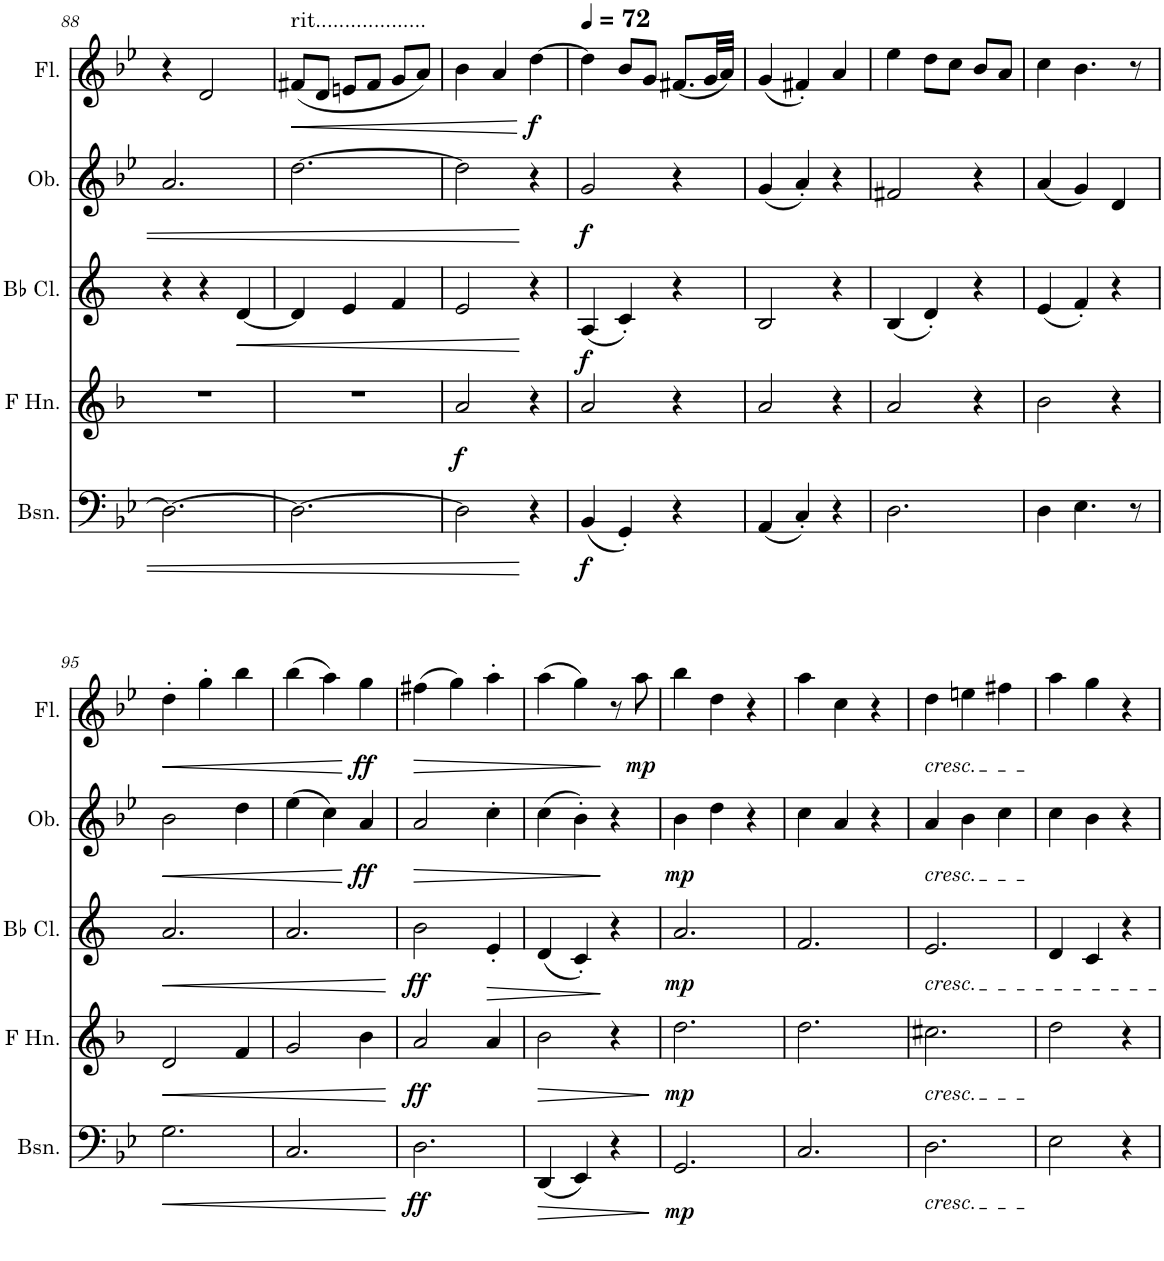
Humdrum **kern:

**kern	**dynam	**kern	**dynam	**kern	**dynam	**kern	**dynam	**kern	**dynam
*part5	*part5	*part4	*part4	*part3	*part3	*part2	*part2	*part1	*part1
*staff5	*staff5	*staff4	*staff4	*staff3	*staff3	*staff2	*staff2	*staff1	*staff1
*I"Bassoon	*	*I"Horn in F	*	*I"Bb Clarinet	*	*I"Oboe	*	*I"Flute	*
*I'Bsn.	*	*	*	*I'Bb Cl.	*	*I'Ob.	*	*I'Fl.	*
!!LO:PB:g=z
*clefF4	*	*clefG2	*	*clefG2	*	*clefG2	*	*clefG2	*
*	*	*Trd4c7	*	*Trd1c2	*	*	*	*	*
*k[b-e-]	*	*k[b-]	*	*k[]	*	*k[b-e-]	*	*k[b-e-]	*
*M3/4	*	*M3/4	*	*M3/4	*	*M3/4	*	*M3/4	*
=88	=88	=88	=88	=88	=88	=88	=88	=88	=88
2.D\_	.	2.r	.	4r	.	2.a/	.	4r	.
.	.	.	.	4r	.	.	.	2d/	.
!	!	!	!	!	!LO:HP:b	!	!	!	!
.	.	.	.	[4d/	<	.	.	.	.
=89	=89	=89	=89	=89	=89	=89	=89	=89	=89
!	!	!	!	!	!	!	!	!LO:TX:a:t=rit...................	!
!	!	!	!	!	!	!	!	!	!LO:HP:b
2.D\_	.	2.r	.	4d/]	.	[2.dd\	.	(8f#X/L	<
.	.	.	.	.	.	.	.	8d/J	.
.	.	.	.	4e/	.	.	.	8en/L	.
.	.	.	.	.	.	.	.	8f#/J	.
.	.	.	.	4f/	.	.	.	8g/L	.
.	.	.	.	.	.	.	.	8a/J)	.
=90	=90	=90	=90	=90	=90	=90	=90	=90	=90
!	!	!	!LO:DY:b	!	!	!	!	!	!
2D\]	.	2a/	f	2e/	.	2dd\]	.	4b-\	.
.	.	.	.	.	.	.	.	4a/	.
!	!	!	!	!	!	!	!	!	!LO:DY:n=1:b
4r	.	4r	.	4r	[	4r	.	[4dd\	[ f
=91	=91	=91	=91	=91	=91	=91	=91	=91	=91
*	*	*	*	*	*	*	*	*MM72	*
!	!LO:DY:b	!	!	!	!LO:DY:b	!	!LO:DY:b	!	!
(4BB-/	f	2a/	.	(4A/	f	2g/	f	4dd\]	.
4GG'/)	.	.	.	4c'/)	.	.	.	8b-/L	.
.	.	.	.	.	.	.	.	8g/J	.
4r	.	4r	.	4r	.	4r	.	(8.f#X/L	.
.	.	.	.	.	.	.	.	32g/LL	.
.	.	.	.	.	.	.	.	32a/JJJ)	.
=92	=92	=92	=92	=92	=92	=92	=92	=92	=92
(4AA/	.	2a/	.	2B/	.	(4g/	.	(4g/	.
4C'/)	.	.	.	.	.	4a'/)	.	4f#X'/)	.
4r	.	4r	.	4r	.	4r	.	4a/	.
=93	=93	=93	=93	=93	=93	=93	=93	=93	=93
2.D\	.	2a/	.	(4B/	.	2f#X/	.	4ee-\	.
.	.	.	.	4d'/)	.	.	.	8dd\L	.
.	.	.	.	.	.	.	.	8cc\J	.
.	.	4r	.	4r	.	4r	.	8b-/L	.
.	.	.	.	.	.	.	.	8a/J	.
=94	=94	=94	=94	=94	=94	=94	=94	=94	=94
4D\	.	2b-\	.	(4e/	.	(4a/	.	4cc\	.
4.E-\	.	.	.	4f'/)	.	4g/)	.	4.b-\	.
.	.	4r	.	4r	.	4d/	.	.	.
8r	.	.	.	.	.	.	.	8r	.
!!LO:LB:g=z
=95	=95	=95	=95	=95	=95	=95	=95	=95	=95
!	!LO:HP:b	!	!LO:HP:b	!	!LO:HP:b	!	!LO:HP:b	!	!LO:HP:b
2.G\	<	2d/	<	2.a/	<	2b-\	<	4dd'\	<
.	.	.	.	.	.	.	.	4gg'\	.
.	.	4f/	.	.	.	4dd\	.	4bb-\	.
=96	=96	=96	=96	=96	=96	=96	=96	=96	=96
2.C/	.	2g/	.	2.a/	.	(4ee-\	.	(4bb-\	.
.	.	.	.	.	.	4cc\)	.	4aa\)	.
!	!	!	!	!	!	!	!LO:DY:n=1:b	!	!LO:DY:n=1:b
.	.	4b-\	.	.	.	4a/	[ ff	4gg\	[ ff
.	[	.	[	.	[	.	.	.	.
=97	=97	=97	=97	=97	=97	=97	=97	=97	=97
!	!LO:DY:b	!	!LO:DY:b	!	!LO:DY:b	!	!LO:HP:b	!	!LO:HP:b
2.D\	ff	2a/	ff	2b\	ff	2a/	>	(4ff#X\	>
.	.	.	.	.	.	.	.	4gg\)	.
!	!	!	!	!	!LO:HP:b	!	!	!	!
.	.	4a/	.	4e'/	>	4cc'\	.	4aa'\	.
=98	=98	=98	=98	=98	=98	=98	=98	=98	=98
!	!LO:HP:b	!	!LO:HP:b	!	!	!	!	!	!
(4DD/	>	2b-\	>	(4d/	.	(4cc\	.	(4aa\	.
4EE-/)	.	.	.	4c'/)	.	4b-'\)	.	4gg\)	.
4r	.	4r	.	4r	]	4r	]	8r	]
!	!	!	!	!	!	!	!	!	!LO:DY:b
.	.	.	.	.	.	.	.	8aa\	mp
.	]	.	]	.	.	.	.	.	.
=99	=99	=99	=99	=99	=99	=99	=99	=99	=99
!	!LO:DY:b	!	!LO:DY:b	!	!LO:DY:b	!	!LO:DY:b	!	!
2.GG/	mp	2.dd\	mp	2.a/	mp	4b-\	mp	4bb-\	.
.	.	.	.	.	.	4dd\	.	4dd\	.
.	.	.	.	.	.	4r	.	4r	.
=100	=100	=100	=100	=100	=100	=100	=100	=100	=100
2.C/	.	2.dd\	.	2.f/	.	4cc\	.	4aa\	.
.	.	.	.	.	.	4a/	.	4cc\	.
.	.	.	.	.	.	4r	.	4r	.
=101	=101	=101	=101	=101	=101	=101	=101	=101	=101
!	!	!	!	!	!	!	!	!LO:TX:b:i:t=cresc.	!
!	!	!	!	!	!	!LO:TX:b:i:t=cresc.	!	!	!
!	!	!	!	!LO:TX:b:i:t=cresc.	!	!	!	!	!
!	!	!LO:TX:b:i:t=cresc.	!	!	!	!	!	!	!
!LO:TX:b:i:t=cresc.	!	!	!	!	!	!	!	!	!
2.D\	.	2.cc#X\	.	2.e/	.	4a/	.	4dd\	.
.	.	.	.	.	.	4b-\	.	4een\	.
.	.	.	.	.	.	4cc\	.	4ff#X\	.
=102	=102	=102	=102	=102	=102	=102	=102	=102	=102
2E-\	.	2dd\	.	4d/	.	4cc\	.	4aa\	.
.	.	.	.	4c/	.	4b-\	.	4gg\	.
4r	.	4r	.	4r	.	4r	.	4r	.
=	=	=	=	=	=	=	=	=	=
*-	*-	*-	*-	*-	*-	*-	*-	*-	*-
